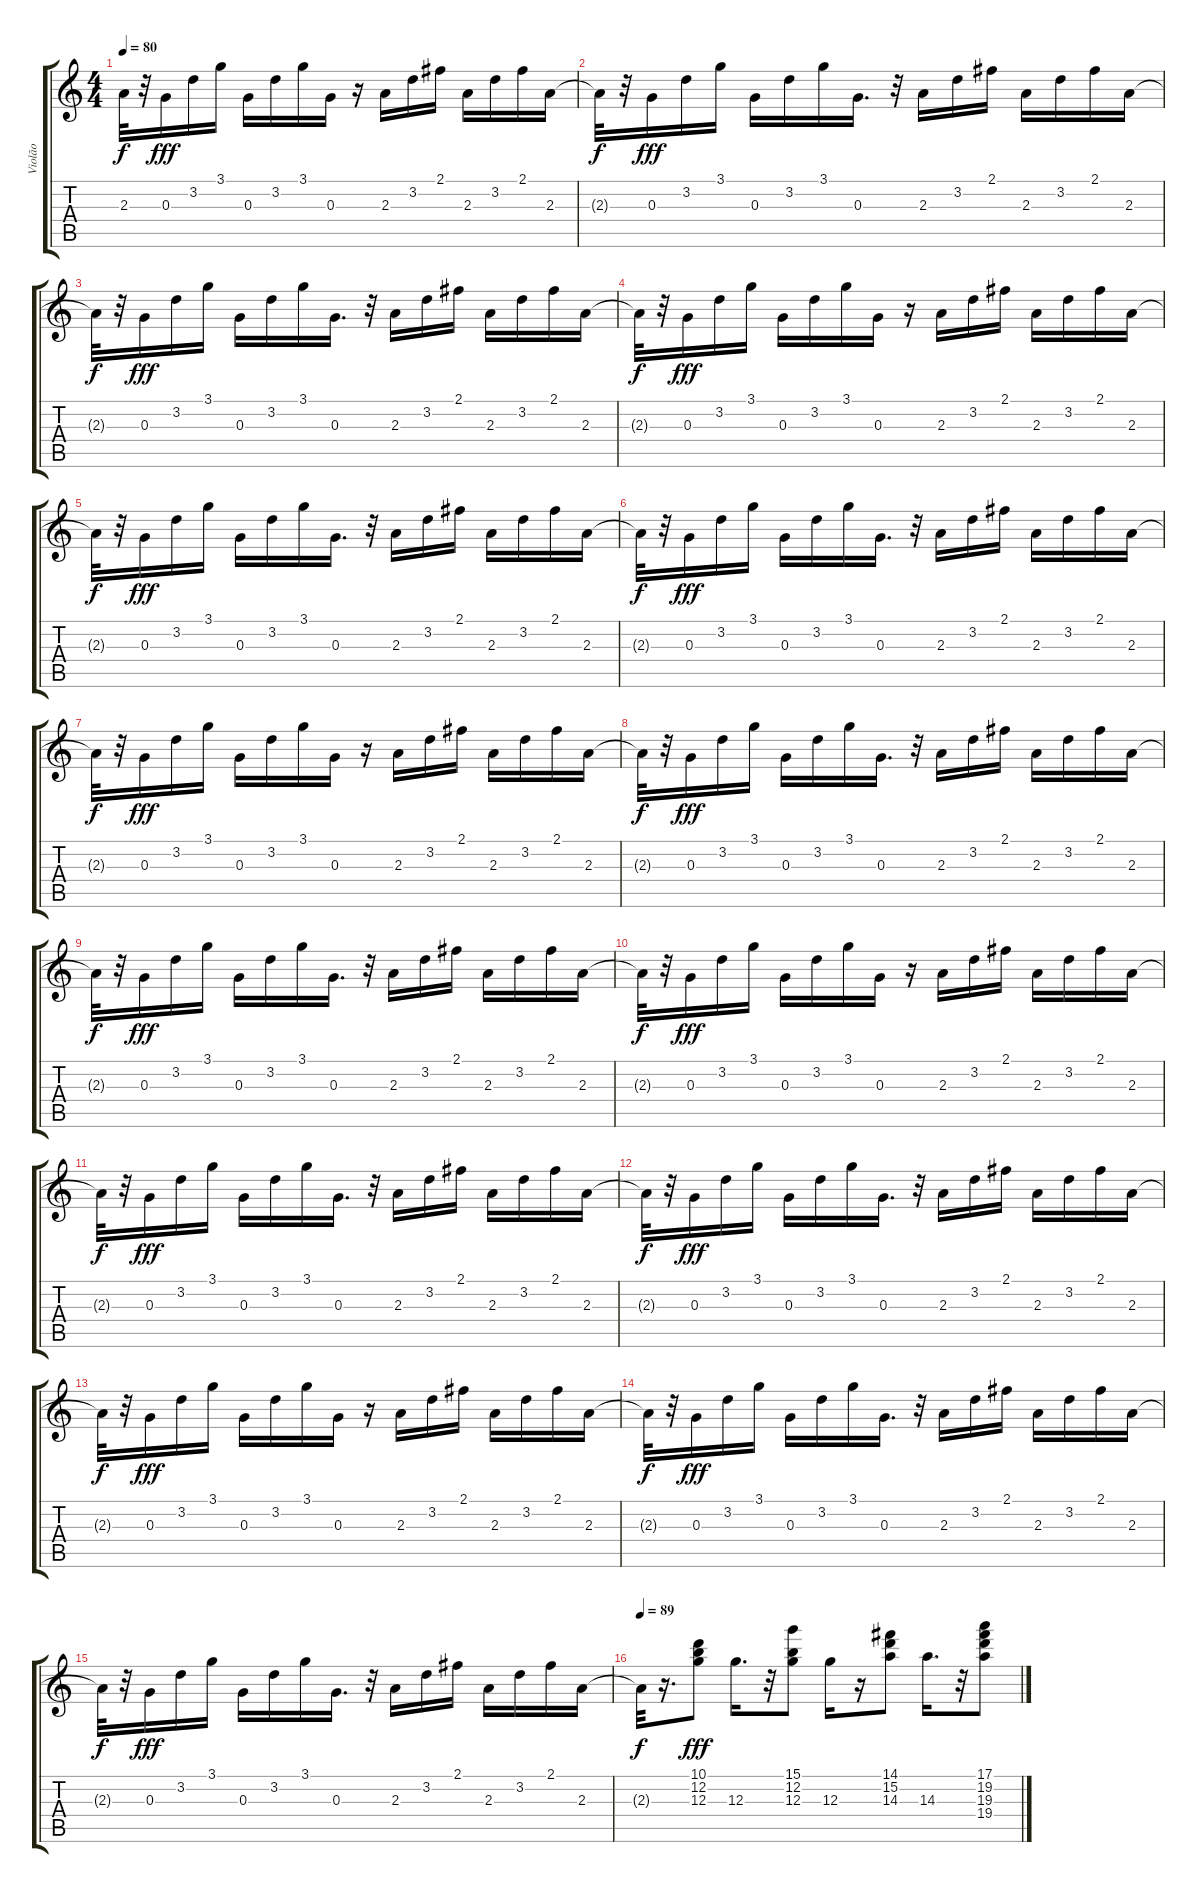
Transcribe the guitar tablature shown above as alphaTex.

\track ("Violão" "Violão") {instrument acousticguitarsteel}
\staff {score tabs}
\tuning (E4 B3 G3 D3 A2 E2) {hide}
\ts (4 4)
\tempo 80
\clef g2
\ks c
2.3{t}.32{dy f} r.32 0.3.16{dy fff} 3.2.16 3.1.16 0.3.16 3.2.16 3.1.16 0.3.16 r.16 2.3.16 3.2.16 2.1.16 2.3.16 3.2.16 2.1.16 2.3.16 |
2.3{t}.32{dy f} r.32 0.3.16{dy fff} 3.2.16 3.1.16 0.3.16 3.2.16 3.1.16 0.3.16{d} r.32 2.3.16 3.2.16 2.1.16 2.3.16 3.2.16 2.1.16 2.3.16 |
2.3{t}.32{dy f} r.32 0.3.16{dy fff} 3.2.16 3.1.16 0.3.16 3.2.16 3.1.16 0.3.16{d} r.32 2.3.16 3.2.16 2.1.16 2.3.16 3.2.16 2.1.16 2.3.16 |
2.3{t}.32{dy f} r.32 0.3.16{dy fff} 3.2.16 3.1.16 0.3.16 3.2.16 3.1.16 0.3.16 r.16 2.3.16 3.2.16 2.1.16 2.3.16 3.2.16 2.1.16 2.3.16 |
2.3{t}.32{dy f} r.32 0.3.16{dy fff} 3.2.16 3.1.16 0.3.16 3.2.16 3.1.16 0.3.16{d} r.32 2.3.16 3.2.16 2.1.16 2.3.16 3.2.16 2.1.16 2.3.16 |
2.3{t}.32{dy f} r.32 0.3.16{dy fff} 3.2.16 3.1.16 0.3.16 3.2.16 3.1.16 0.3.16{d} r.32 2.3.16 3.2.16 2.1.16 2.3.16 3.2.16 2.1.16 2.3.16 |
2.3{t}.32{dy f} r.32 0.3.16{dy fff} 3.2.16 3.1.16 0.3.16 3.2.16 3.1.16 0.3.16 r.16 2.3.16 3.2.16 2.1.16 2.3.16 3.2.16 2.1.16 2.3.16 |
2.3{t}.32{dy f} r.32 0.3.16{dy fff} 3.2.16 3.1.16 0.3.16 3.2.16 3.1.16 0.3.16{d} r.32 2.3.16 3.2.16 2.1.16 2.3.16 3.2.16 2.1.16 2.3.16 |
2.3{t}.32{dy f} r.32 0.3.16{dy fff} 3.2.16 3.1.16 0.3.16 3.2.16 3.1.16 0.3.16{d} r.32 2.3.16 3.2.16 2.1.16 2.3.16 3.2.16 2.1.16 2.3.16 |
2.3{t}.32{dy f} r.32 0.3.16{dy fff} 3.2.16 3.1.16 0.3.16 3.2.16 3.1.16 0.3.16 r.16 2.3.16 3.2.16 2.1.16 2.3.16 3.2.16 2.1.16 2.3.16 |
2.3{t}.32{dy f} r.32 0.3.16{dy fff} 3.2.16 3.1.16 0.3.16 3.2.16 3.1.16 0.3.16{d} r.32 2.3.16 3.2.16 2.1.16 2.3.16 3.2.16 2.1.16 2.3.16 |
2.3{t}.32{dy f} r.32 0.3.16{dy fff} 3.2.16 3.1.16 0.3.16 3.2.16 3.1.16 0.3.16{d} r.32 2.3.16 3.2.16 2.1.16 2.3.16 3.2.16 2.1.16 2.3.16 |
2.3{t}.32{dy f} r.32 0.3.16{dy fff} 3.2.16 3.1.16 0.3.16 3.2.16 3.1.16 0.3.16 r.16 2.3.16 3.2.16 2.1.16 2.3.16 3.2.16 2.1.16 2.3.16 |
2.3{t}.32{dy f} r.32 0.3.16{dy fff} 3.2.16 3.1.16 0.3.16 3.2.16 3.1.16 0.3.16{d} r.32 2.3.16 3.2.16 2.1.16 2.3.16 3.2.16 2.1.16 2.3.16 |
2.3{t}.32{dy f} r.32 0.3.16{dy fff} 3.2.16 3.1.16 0.3.16 3.2.16 3.1.16 0.3.16{d} r.32 2.3.16 3.2.16 2.1.16 2.3.16 3.2.16 2.1.16 2.3.16 |
\tempo 89
2.3{t}.32{dy f} r.16{d} (10.1 12.2 12.3).8{dy fff} 12.3.16{d} r.32 (15.1 12.2 12.3).8 12.3.16 r.16 (14.1 15.2 14.3).8 14.3.16{d} r.32 (17.1 19.2 19.3 19.4).8
